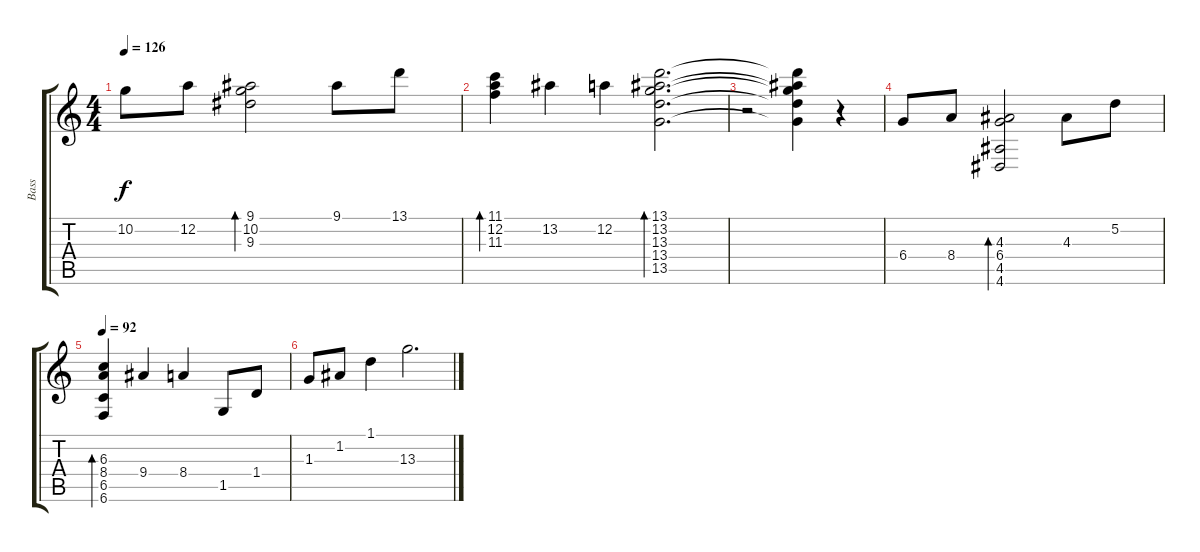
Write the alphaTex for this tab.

\track ("Bass" "Bass") {instrument electricbassfinger}
\staff {score tabs}
\tuning (Db4 A3 Gb3 Db3 Gb2 B1) {hide}
\ts (4 4)
\tempo 126
\clef g2
\ks c
10.2.8{dy f} 12.2.8 (9.1 10.2 9.3).2{bd 120} 9.1.8 13.1.8 |
(11.1 12.2 11.3).4{bd 120} 13.2.4 12.2.4 (13.1 13.2 13.3 13.4 13.5).2{d bd 120} |
r.2 (13.1{t} 13.2{t} 13.3{t} 13.4{t} 13.5{t}).4 r.4 |
6.4.8 8.4.8 (4.3 6.4 4.5 4.6).2{bd 120} 4.3.8 5.2.8 |
\tempo 92
(6.3 8.4 6.5 6.6).4{bd 120} 9.4.4 8.4.4 1.5.8 1.4.8 |
1.3.8 1.2.8 1.1.4 13.3.2{d}
